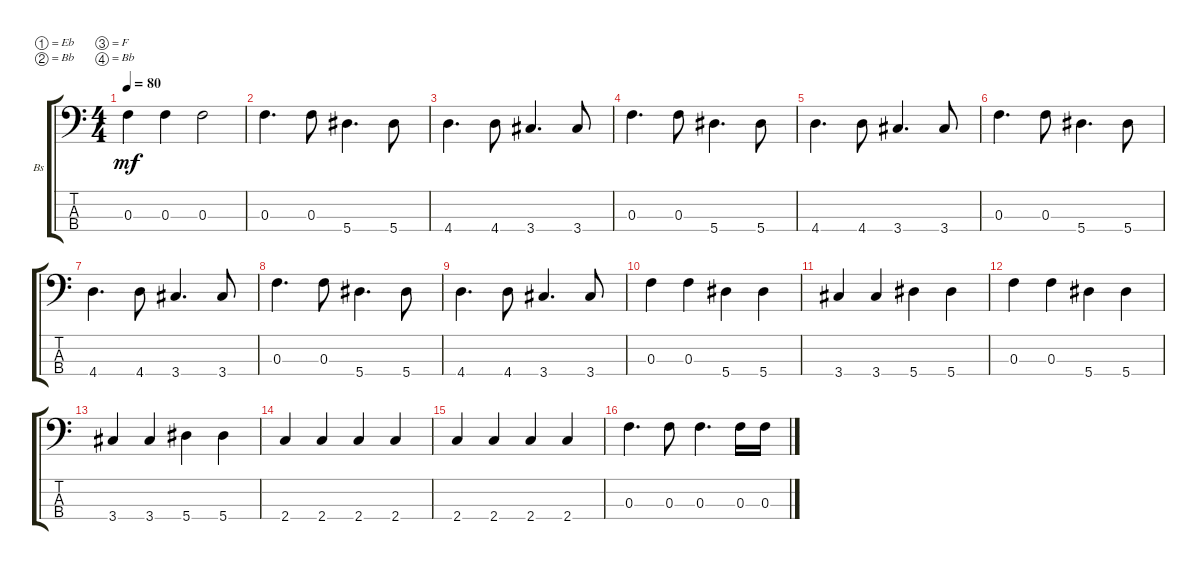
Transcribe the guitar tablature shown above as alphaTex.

\bracketExtendMode groupsimilarinstruments
\firstSystemTrackNameOrientation horizontal
\otherSystemsTrackNameOrientation horizontal
\track ("Bass" "Bs") {instrument shamisen}
\staff {score tabs}
\tuning (Eb4 Bb3 F3 Bb2)
\ts (4 4)
\tempo 80
\clef f4
\scale
0.25
\ks c
0.3.4{dy mf} 0.3.4 0.3.2 |
\scale
0.25 0.3.4{d} 0.3.8 5.4.4{d} 5.4.8 |
\scale
0.25 4.4.4{d} 4.4.8 3.4.4{d} 3.4.8 |
\scale
0.25 0.3.4{d} 0.3.8 5.4.4{d} 5.4.8 |
\scale
0.25 4.4.4{d} 4.4.8 3.4.4{d} 3.4.8 |
\scale
0.25 0.3.4{d} 0.3.8 5.4.4{d} 5.4.8 |
\scale
0.25 4.4.4{d} 4.4.8 3.4.4{d} 3.4.8 |
\scale
0.25 0.3.4{d} 0.3.8 5.4.4{d} 5.4.8 |
\scale
0.25 4.4.4{d} 4.4.8 3.4.4{d} 3.4.8 |
\scale
0.25 0.3.4 0.3.4 5.4.4 5.4.4 |
\scale
0.25 3.4.4 3.4.4 5.4.4 5.4.4 |
\scale
0.25 0.3.4 0.3.4 5.4.4 5.4.4 |
\scale
0.25 3.4.4 3.4.4 5.4.4 5.4.4 |
\scale
0.25 2.4.4 2.4.4 2.4.4 2.4.4 |
\scale
0.25 2.4.4 2.4.4 2.4.4 2.4.4 |
\scale
0.25 0.3.4{d} 0.3.8 0.3.4{d} 0.3.16 0.3.16
